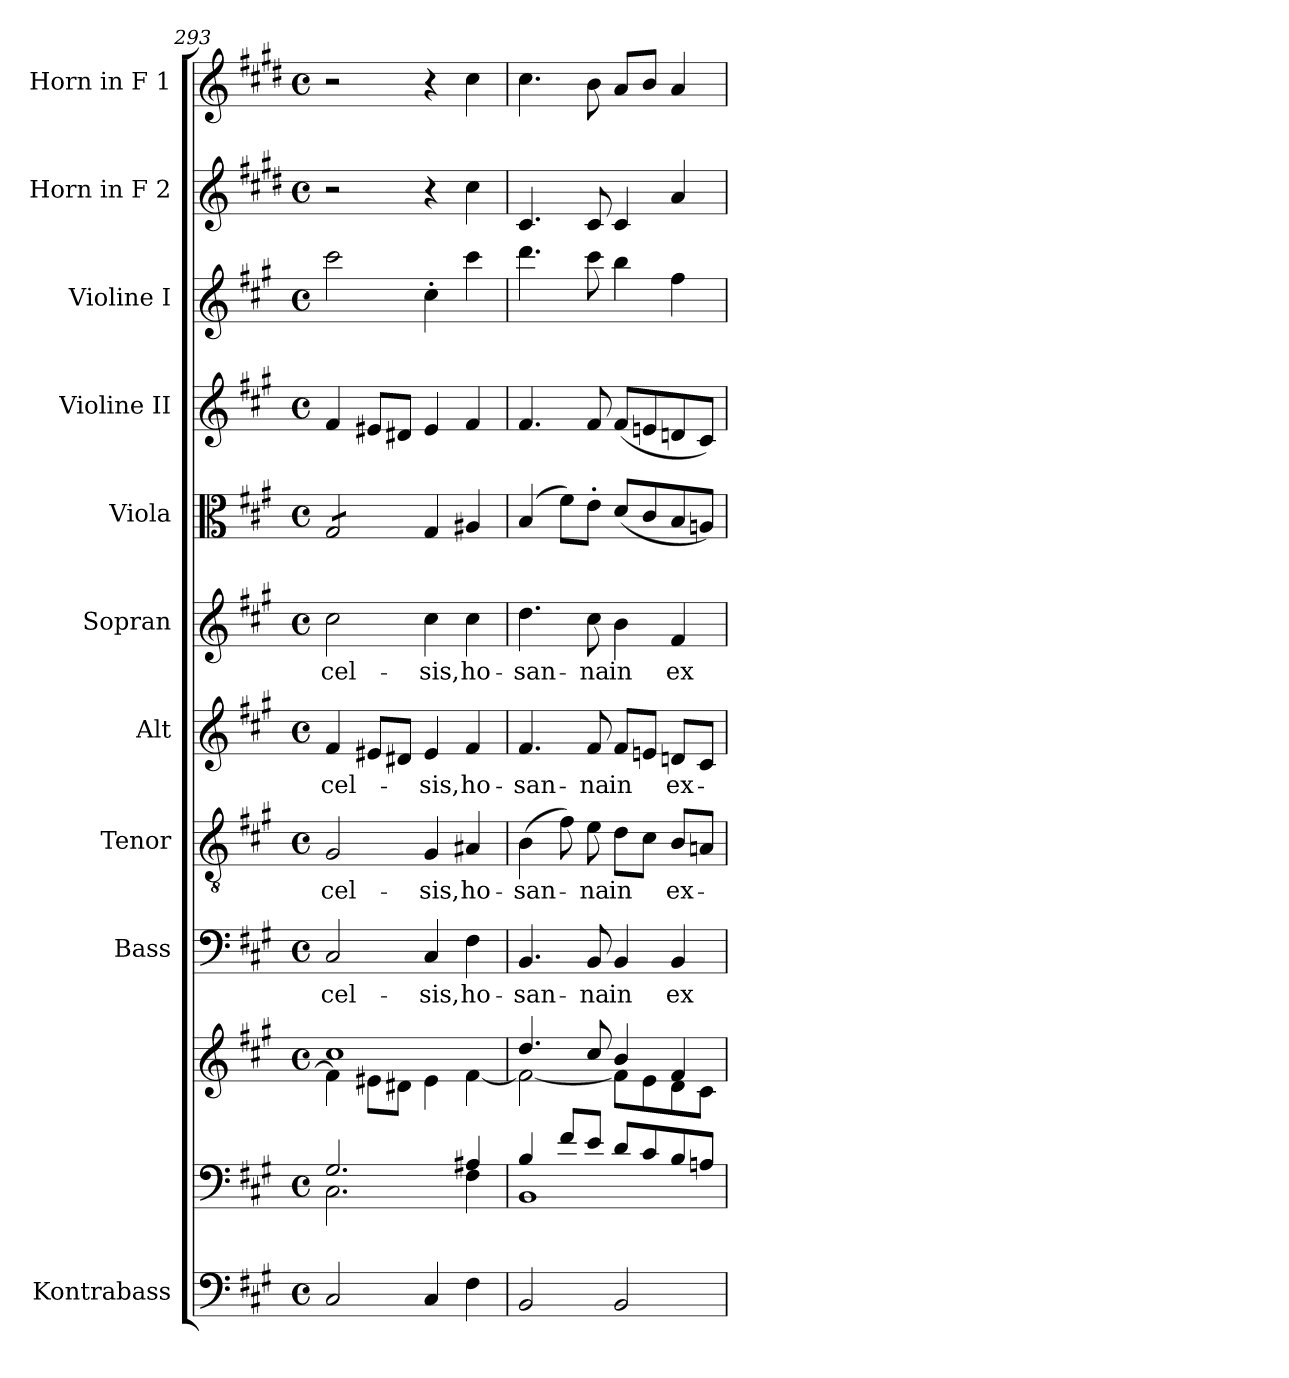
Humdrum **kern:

**kern	**kern	**kern	**kern	**text	**kern	**text	**kern	**text	**kern	**text	**kern	**kern	**kern	**kern	**kern
*part11	*part10	*part10	*part9	*part9	*part8	*part8	*part7	*part7	*part6	*part6	*part5	*part4	*part3	*part2	*part1
*staff12	*staff11	*staff10	*staff9	*staff9	*staff8	*staff8	*staff7	*staff7	*staff6	*staff6	*staff5	*staff4	*staff3	*staff2	*staff1
*I"Kontrabass	*	*	*I"Bass	*	*I"Tenor	*	*I"Alt	*	*I"Sopran	*	*I"Viola	*I"Violine II	*I"Violine I	*I"Horn in F 2	*I"Horn in F 1
*I'Kb.	*	*	*I'B.	*	*I'T.	*	*I'A.	*	*I'S.	*	*I'Vla.	*I'Vl. II	*I'Vl. I	*	*
*clefF4	*clefF4	*clefG2	*clefF4	*	*clefGv2	*	*clefG2	*	*clefG2	*	*clefC3	*clefG2	*clefG2	*clefG2	*clefG2
*ITrd7c12	*	*	*	*	*	*	*	*	*	*	*	*	*	*ITrd4c7	*ITrd4c7
*k[f#c#g#]	*k[f#c#g#]	*k[f#c#g#]	*k[f#c#g#]	*	*k[f#c#g#]	*	*k[f#c#g#]	*	*k[f#c#g#]	*	*k[f#c#g#]	*k[f#c#g#]	*k[f#c#g#]	*k[f#c#g#]	*k[f#c#g#]
*A:	*A:	*A:	*A:	*	*A:	*	*A:	*	*A:	*	*A:	*A:	*A:	*A:	*A:
*M4/4	*M4/4	*M4/4	*M4/4	*	*M4/4	*	*M4/4	*	*M4/4	*	*M4/4	*M4/4	*M4/4	*M4/4	*M4/4
*met(c)	*met(c)	*met(c)	*met(c)	*	*met(c)	*	*met(c)	*	*met(c)	*	*met(c)	*met(c)	*met(c)	*met(c)	*met(c)
=293	=293	=293	=293	=293	=293	=293	=293	=293	=293	=293	=293	=293	=293	=293	=293
*	*^	*^	*	*	*	*	*	*	*	*	*	*	*	*	*
!	!	!	!	!	!	!LO:LY:b	!	!LO:LY:b	!	!LO:LY:b	!	!LO:LY:b	!	!	!	!	!
*	*	*	*	*	*	*	*	*	*	*	*	*	*tremolo	*	*	*	*
2CC#/	2.G#/	2.C#\	1cc#	4f#\]	2C#/	-cel-	2G#/	-cel-	4f#/	-cel-	2cc#\	-cel-	8G#/L	4f#/	2ccc#\	2r	2r
.	.	.	.	.	.	.	.	.	.	.	.	.	8G#/	.	.	.	.
.	.	.	.	8e#X\L	.	.	.	.	8e#X/L	.	.	.	8G#/	8e#X/L	.	.	.
.	.	.	.	8d#X\J	.	.	.	.	8d#X/J	.	.	.	8G#/J	8d#X/J	.	.	.
*	*	*	*	*	*	*	*	*	*	*	*	*	*Xtremolo	*	*	*	*
!	!	!	!	!	!	!LO:LY:b	!	!LO:LY:b	!	!LO:LY:b	!	!LO:LY:b	!	!	!	!	!
4CC#/	.	.	.	4e#\	4C#/	-sis,	4G#/	-sis,	4e#/	-sis,	4cc#\	-sis,	4G#/	4e#/	4cc#'>\	4r	4r
!	!	!	!	!	!	!LO:LY:b	!	!LO:LY:b	!	!LO:LY:b	!	!LO:LY:b	!	!	!	!	!
4FF#\	4A#X/	4F#\	.	[<4f#\	4F#\	ho-	4A#X/	ho-	4f#/	ho-	4cc#\	ho-	4A#X/	4f#/	4ccc#\	4f#\	4f#\
=294	=294	=294	=294	=294	=294	=294	=294	=294	=294	=294	=294	=294	=294	=294	=294	=294	=294
!	!	!	!	!	!	!LO:LY:b	!	!LO:LY:b	!	!LO:LY:b	!	!LO:LY:b	!	!	!	!	!
2BBB/	4B/	1BB	4.dd/	2f#\_	4.BB/	-san-	(>4B\	-san-	4.f#/	-san-	4.dd\	-san-	(4B/	4.f#/	4.ddd\	4.F#/	4.f#\
.	8f#/L	.	.	.	.	.	8f#\)	.	.	.	.	.	8f#\L)	.	.	.	.
!	!	!	!	!	!	!LO:LY:b	!	!LO:LY:b	!	!LO:LY:b	!	!LO:LY:b	!	!	!	!	!
.	8e/J	.	8cc#/	.	8BB/	-na	8e\	-na	8f#/	-na	8cc#\	-na	8e'>\J	8f#/	8ccc#\	8F#/	8e\
!	!	!	!	!	!	!LO:LY:b	!	!LO:LY:b	!	!LO:LY:b	!	!LO:LY:b	!	!	!	!	!
2BBB/	8d/L	.	4b/	8f#\L]	4BB/	in	8d\L	in	8f#/L	in	4b\	in	(<8d/L	(<8f#/L	4bb\	4F#/	8d/L
.	8c#/	.	.	8e\	.	.	8c#\J	.	8en/J	.	.	.	8c#/	8en/	.	.	8e/J
!	!	!	!	!	!	!LO:LY:b	!	!LO:LY:b	!	!LO:LY:b	!	!LO:LY:b	!	!	!	!	!
.	8B/	.	4f#/	8d\	4BB/	ex-	8B/L	ex-	8dn/L	ex-	4f#/	ex-	8B/	8dn/	4ff#\	4d/	4d/
.	8An/J	.	.	8c#\J	.	.	8An/J	.	8c#/J	.	.	.	8An/J)	8c#/J)	.	.	.
*	*v	*v	*	*	*	*	*	*	*	*	*	*	*	*	*	*	*
*	*	*v	*v	*	*	*	*	*	*	*	*	*	*	*	*	*
=	=	=	=	=	=	=	=	=	=	=	=	=	=	=	=
*-	*-	*-	*-	*-	*-	*-	*-	*-	*-	*-	*-	*-	*-	*-	*-
